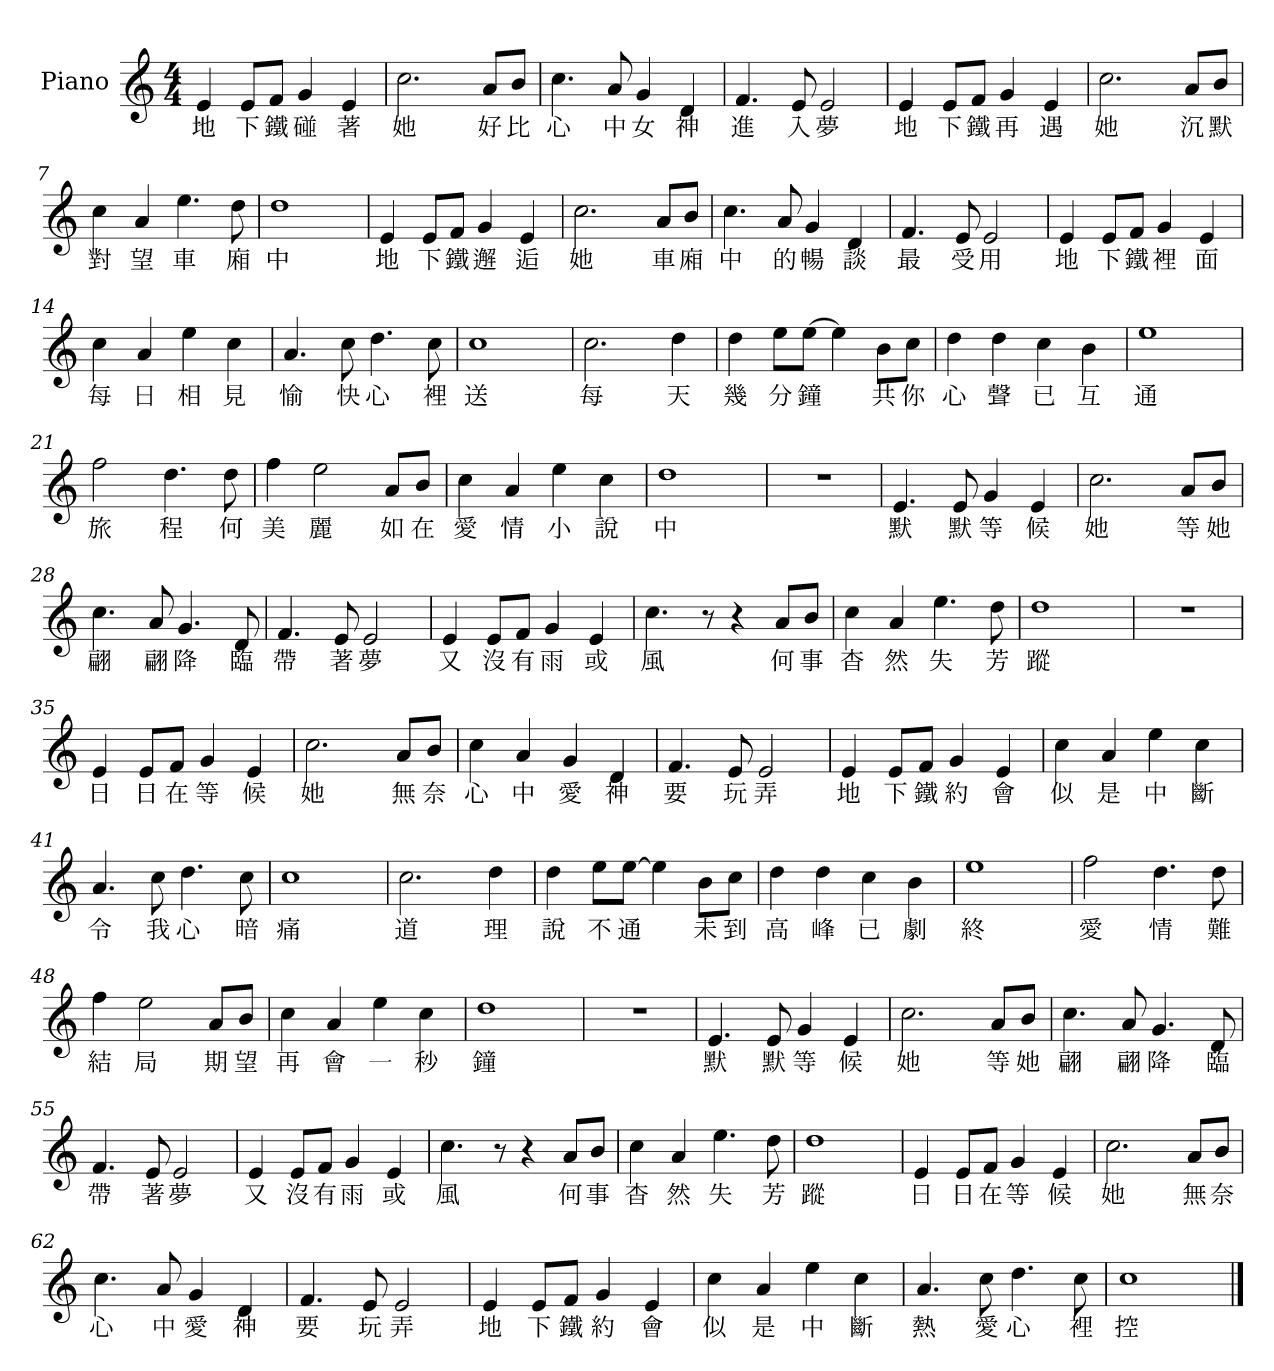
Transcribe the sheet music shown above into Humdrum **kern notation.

**kern	**text
*part1	*part1
*staff1	*staff1
*I"Piano	*
*I'Pno	*
*clefG2	*
*k[]	*
*M4/4	*
=1	=1
!	!LO:LY:b
4e/	地
!	!LO:LY:b
8e/L	下
!	!LO:LY:b
8f/J	鐵
!	!LO:LY:b
4g/	碰
!	!LO:LY:b
4e/	著
=2	=2
!	!LO:LY:b
2.cc\	她
!	!LO:LY:b
8a/L	好
!	!LO:LY:b
8b/J	比
=3	=3
!	!LO:LY:b
4.cc\	心
!	!LO:LY:b
8a/	中
!	!LO:LY:b
4g/	女
!	!LO:LY:b
4d/	神
=4	=4
!	!LO:LY:b
4.f/	進
!	!LO:LY:b
8e/	入
!	!LO:LY:b
2e/	夢
=5	=5
!	!LO:LY:b
4e/	地
!	!LO:LY:b
8e/L	下
!	!LO:LY:b
8f/J	鐵
!	!LO:LY:b
4g/	再
!	!LO:LY:b
4e/	遇
=6	=6
!	!LO:LY:b
2.cc\	她
!	!LO:LY:b
8a/L	沉
!	!LO:LY:b
8b/J	默
!!LO:LB:g=z
=7	=7
!	!LO:LY:b
4cc\	對
!	!LO:LY:b
4a/	望
!	!LO:LY:b
4.ee\	車
!	!LO:LY:b
8dd\	廂
=8	=8
!	!LO:LY:b
1dd	中
=9	=9
!	!LO:LY:b
4e/	地
!	!LO:LY:b
8e/L	下
!	!LO:LY:b
8f/J	鐵
!	!LO:LY:b
4g/	邂
!	!LO:LY:b
4e/	逅
=10	=10
!	!LO:LY:b
2.cc\	她
!	!LO:LY:b
8a/L	車
!	!LO:LY:b
8b/J	廂
=11	=11
!	!LO:LY:b
4.cc\	中
!	!LO:LY:b
8a/	的
!	!LO:LY:b
4g/	暢
!	!LO:LY:b
4d/	談
=12	=12
!	!LO:LY:b
4.f/	最
!	!LO:LY:b
8e/	受
!	!LO:LY:b
2e/	用
!!LO:LB:g=z
=13	=13
!	!LO:LY:b
4e/	地
!	!LO:LY:b
8e/L	下
!	!LO:LY:b
8f/J	鐵
!	!LO:LY:b
4g/	裡
!	!LO:LY:b
4e/	面
=14	=14
!	!LO:LY:b
4cc\	每
!	!LO:LY:b
4a/	日
!	!LO:LY:b
4ee\	相
!	!LO:LY:b
4cc\	見
=15	=15
!	!LO:LY:b
4.a/	愉
!	!LO:LY:b
8cc\	快
!	!LO:LY:b
4.dd\	心
!	!LO:LY:b
8cc\	裡
=16	=16
!	!LO:LY:b
1cc	送
=17	=17
!	!LO:LY:b
2.cc\	每
!	!LO:LY:b
4dd\	天
=18	=18
!	!LO:LY:b
4dd\	幾
!	!LO:LY:b
8ee\L	分
!	!LO:LY:b
[8ee\J	鐘
4ee\]	.
!	!LO:LY:b
8b\L	共
!	!LO:LY:b
8cc\J	你
!!LO:LB:g=z
=19	=19
!	!LO:LY:b
4dd\	心
!	!LO:LY:b
4dd\	聲
!	!LO:LY:b
4cc\	已
!	!LO:LY:b
4b\	互
=20	=20
!	!LO:LY:b
1ee	通
=21	=21
!	!LO:LY:b
2ff\	旅
!	!LO:LY:b
4.dd\	程
!	!LO:LY:b
8dd\	何
=22	=22
!	!LO:LY:b
4ff\	美
!	!LO:LY:b
2ee\	麗
!	!LO:LY:b
8a/L	如
!	!LO:LY:b
8b/J	在
=23	=23
!	!LO:LY:b
4cc\	愛
!	!LO:LY:b
4a/	情
!	!LO:LY:b
4ee\	小
!	!LO:LY:b
4cc\	說
=24	=24
!	!LO:LY:b
1dd	中
=25	=25
1r	.
!!LO:LB:g=z
=26	=26
!	!LO:LY:b
4.e/	默
!	!LO:LY:b
8e/	默
!	!LO:LY:b
4g/	等
!	!LO:LY:b
4e/	候
=27	=27
!	!LO:LY:b
2.cc\	她
!	!LO:LY:b
8a/L	等
!	!LO:LY:b
8b/J	她
=28	=28
!	!LO:LY:b
4.cc\	翩
!	!LO:LY:b
8a/	翩
!	!LO:LY:b
4.g/	降
!	!LO:LY:b
8d/	臨
=29	=29
!	!LO:LY:b
4.f/	帶
!	!LO:LY:b
8e/	著
!	!LO:LY:b
2e/	夢
=30	=30
!	!LO:LY:b
4e/	又
!	!LO:LY:b
8e/L	沒
!	!LO:LY:b
8f/J	有
!	!LO:LY:b
4g/	雨
!	!LO:LY:b
4e/	或
=31	=31
!	!LO:LY:b
4.cc\	風
8r	.
4r	.
!	!LO:LY:b
8a/L	何
!	!LO:LY:b
8b/J	事
!!LO:LB:g=z
=32	=32
!	!LO:LY:b
4cc\	杳
!	!LO:LY:b
4a/	然
!	!LO:LY:b
4.ee\	失
!	!LO:LY:b
8dd\	芳
=33	=33
!	!LO:LY:b
1dd	蹤
=34	=34
1r	.
=35	=35
!	!LO:LY:b
4e/	日
!	!LO:LY:b
8e/L	日
!	!LO:LY:b
8f/J	在
!	!LO:LY:b
4g/	等
!	!LO:LY:b
4e/	候
=36	=36
!	!LO:LY:b
2.cc\	她
!	!LO:LY:b
8a/L	無
!	!LO:LY:b
8b/J	奈
=37	=37
!	!LO:LY:b
4cc\	心
!	!LO:LY:b
4a/	中
!	!LO:LY:b
4g/	愛
!	!LO:LY:b
4d/	神
=38	=38
!	!LO:LY:b
4.f/	要
!	!LO:LY:b
8e/	玩
!	!LO:LY:b
2e/	弄
!!LO:LB:g=z
=39	=39
!	!LO:LY:b
4e/	地
!	!LO:LY:b
8e/L	下
!	!LO:LY:b
8f/J	鐵
!	!LO:LY:b
4g/	約
!	!LO:LY:b
4e/	會
=40	=40
!	!LO:LY:b
4cc\	似
!	!LO:LY:b
4a/	是
!	!LO:LY:b
4ee\	中
!	!LO:LY:b
4cc\	斷
=41	=41
!	!LO:LY:b
4.a/	令
!	!LO:LY:b
8cc\	我
!	!LO:LY:b
4.dd\	心
!	!LO:LY:b
8cc\	暗
=42	=42
!	!LO:LY:b
1cc	痛
=43	=43
!	!LO:LY:b
2.cc\	道
!	!LO:LY:b
4dd\	理
=44	=44
!	!LO:LY:b
4dd\	說
!	!LO:LY:b
8ee\L	不
!	!LO:LY:b
[8ee\J	通
4ee\]	.
!	!LO:LY:b
8b\L	未
!	!LO:LY:b
8cc\J	到
!!LO:LB:g=z
=45	=45
!	!LO:LY:b
4dd\	高
!	!LO:LY:b
4dd\	峰
!	!LO:LY:b
4cc\	已
!	!LO:LY:b
4b\	劇
=46	=46
!	!LO:LY:b
1ee	終
=47	=47
!	!LO:LY:b
2ff\	愛
!	!LO:LY:b
4.dd\	情
!	!LO:LY:b
8dd\	難
=48	=48
!	!LO:LY:b
4ff\	結
!	!LO:LY:b
2ee\	局
!	!LO:LY:b
8a/L	期
!	!LO:LY:b
8b/J	望
=49	=49
!	!LO:LY:b
4cc\	再
!	!LO:LY:b
4a/	會
!	!LO:LY:b
4ee\	一
!	!LO:LY:b
4cc\	秒
=50	=50
!	!LO:LY:b
1dd	鐘
=51	=51
1r	.
!!LO:LB:g=z
=52	=52
!	!LO:LY:b
4.e/	默
!	!LO:LY:b
8e/	默
!	!LO:LY:b
4g/	等
!	!LO:LY:b
4e/	候
=53	=53
!	!LO:LY:b
2.cc\	她
!	!LO:LY:b
8a/L	等
!	!LO:LY:b
8b/J	她
=54	=54
!	!LO:LY:b
4.cc\	翩
!	!LO:LY:b
8a/	翩
!	!LO:LY:b
4.g/	降
!	!LO:LY:b
8d/	臨
=55	=55
!	!LO:LY:b
4.f/	帶
!	!LO:LY:b
8e/	著
!	!LO:LY:b
2e/	夢
=56	=56
!	!LO:LY:b
4e/	又
!	!LO:LY:b
8e/L	沒
!	!LO:LY:b
8f/J	有
!	!LO:LY:b
4g/	雨
!	!LO:LY:b
4e/	或
=57	=57
!	!LO:LY:b
4.cc\	風
8r	.
4r	.
!	!LO:LY:b
8a/L	何
!	!LO:LY:b
8b/J	事
!!LO:LB:g=z
=58	=58
!	!LO:LY:b
4cc\	杳
!	!LO:LY:b
4a/	然
!	!LO:LY:b
4.ee\	失
!	!LO:LY:b
8dd\	芳
=59	=59
!	!LO:LY:b
1dd	蹤
=60	=60
!	!LO:LY:b
4e/	日
!	!LO:LY:b
8e/L	日
!	!LO:LY:b
8f/J	在
!	!LO:LY:b
4g/	等
!	!LO:LY:b
4e/	候
=61	=61
!	!LO:LY:b
2.cc\	她
!	!LO:LY:b
8a/L	無
!	!LO:LY:b
8b/J	奈
=62	=62
!	!LO:LY:b
4.cc\	心
!	!LO:LY:b
8a/	中
!	!LO:LY:b
4g/	愛
!	!LO:LY:b
4d/	神
=63	=63
!	!LO:LY:b
4.f/	要
!	!LO:LY:b
8e/	玩
!	!LO:LY:b
2e/	弄
=64	=64
!	!LO:LY:b
4e/	地
!	!LO:LY:b
8e/L	下
!	!LO:LY:b
8f/J	鐵
!	!LO:LY:b
4g/	約
!	!LO:LY:b
4e/	會
!!LO:PB:g=z
=65	=65
!	!LO:LY:b
4cc\	似
!	!LO:LY:b
4a/	是
!	!LO:LY:b
4ee\	中
!	!LO:LY:b
4cc\	斷
=66	=66
!	!LO:LY:b
4.a/	熱
!	!LO:LY:b
8cc\	愛
!	!LO:LY:b
4.dd\	心
!	!LO:LY:b
8cc\	裡
=67	=67
!	!LO:LY:b
1cc	控
==	==
*-	*-
